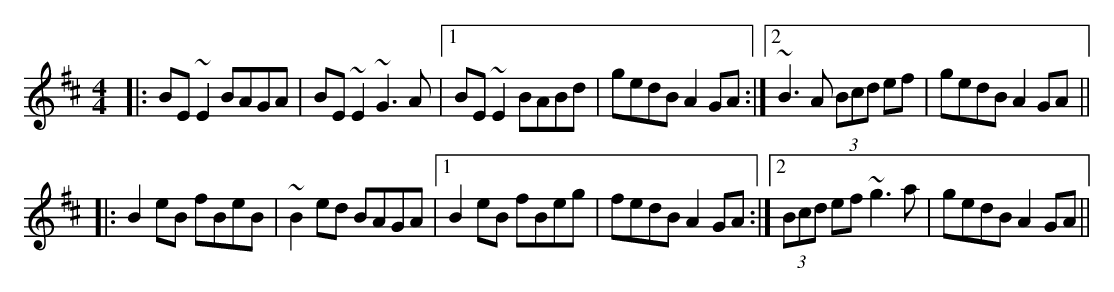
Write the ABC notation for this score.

X:1
M:4/4
K:Edor
|:BE~E2 BAGA|BE~E2 ~G3A|1 BE~E2 BABd|gedB A2GA:|2 ~B3A (3Bcd ef|gedB A2GA||
|:B2eB fBeB|~B2ed BAGA|1 B2eB fBeg|fedB A2GA:|2 (3Bcd ef ~g3a|gedB A2GA||
